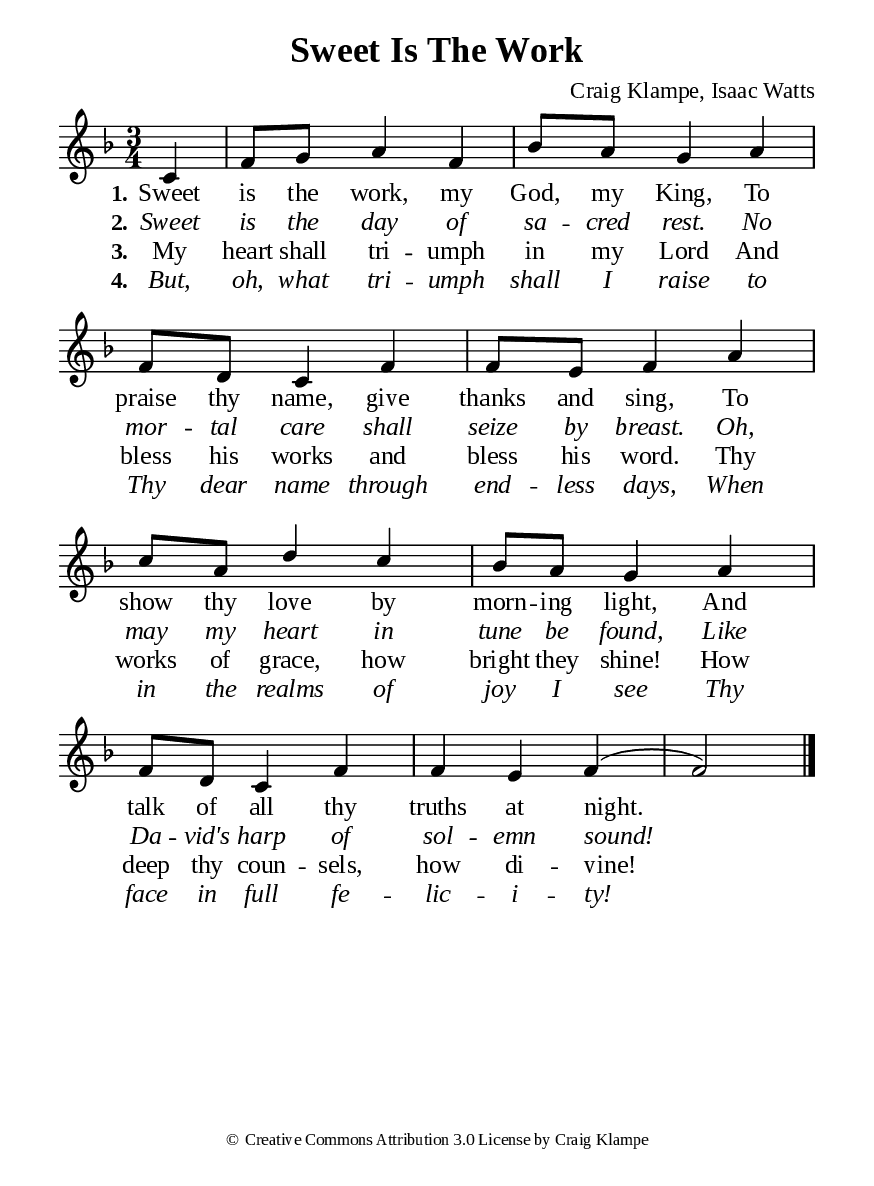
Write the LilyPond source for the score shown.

\version "2.18.2"

\header {
  title = "Sweet Is The Work"
  composer = "Craig Klampe, Isaac Watts"
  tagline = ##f
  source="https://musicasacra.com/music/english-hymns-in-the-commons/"
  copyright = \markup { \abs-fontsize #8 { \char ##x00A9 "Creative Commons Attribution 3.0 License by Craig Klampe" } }
}

global= {
  \key f \major
  \time 3/4
  \override Score.BarNumber.break-visibility = ##(#f #f #f)
  \override Lyrics.LyricSpace.minimum-distance = #3.0
}

\paper {
  #(set-paper-size "a5")
  top-margin = 10\mm
  bottom-margin = 10\mm
  left-margin = 10\mm
  right-margin = 10\mm
  indent = #0
  #(define fonts
	 (make-pango-font-tree "Liberation Serif"
	 		       "Liberation Serif"
			       "Liberation Serif"
			       (/ 20 20)))
  system-system-spacing = #'((basic-distance . 3) (padding . 3))
}

printItalic = \with {
  \override LyricText.font-shape = #'italic
}

% Verse music
musicVerseSoprano = \relative c' {
  \partial 4 c4 |
  %{	01	%} f8 g a4 f |
  %{	02	%} bes8 a g4 a |
  %{	03	%} f8 d c4 f |
  %{	04	%} f8 e f4 a |
  %{	05	%} c8 a d4 c |
  %{	06	%} bes8 a g4 a |
  %{	07	%} f8 d c4 f |
  %{	08	%} f e f ( |
  %{	09	%} f2) \bar "|."
}

% Verse lyrics
verseOne = \lyricmode {
  \set stanza = #"1."
  Sweet is the work, my God, my King,
  To praise thy name, give thanks and sing,
  To show thy love by morn -- ing light,
  And talk of all thy truths at night.
}

verseTwo = \lyricmode {
  \set stanza = #"2."
  Sweet is the day of sa -- cred rest.
  No mor -- tal care shall seize by breast.
  Oh, may my heart in tune be found,
  Like Da -- vid's harp of sol -- emn sound!
}

verseThree = \lyricmode {
  \set stanza = #"3."
  My heart shall tri -- umph in my Lord
  And bless his works and bless his word.
  Thy works of grace, how bright they shine!
  How deep thy coun -- sels, how di -- vine!
}

verseFour = \lyricmode {
  \set stanza = #"4."
  But, oh, what tri -- umph shall I raise to
  Thy dear name through end -- less days,
  When in the realms of joy I see
  Thy face in full fe -- lic -- i -- ty!
}

% Layout
\score {
    \new ChoirStaff <<
      \new Staff <<
        \clef "treble"
        \new Voice = "sopranos" { \global \stemUp \slurUp \musicVerseSoprano }
      >>
      \new Lyrics \lyricsto sopranos \verseOne
      \new Lyrics \printItalic \lyricsto sopranos \verseTwo
      \new Lyrics \lyricsto sopranos \verseThree
      \new Lyrics \printItalic \lyricsto sopranos \verseFour
    >>
}
